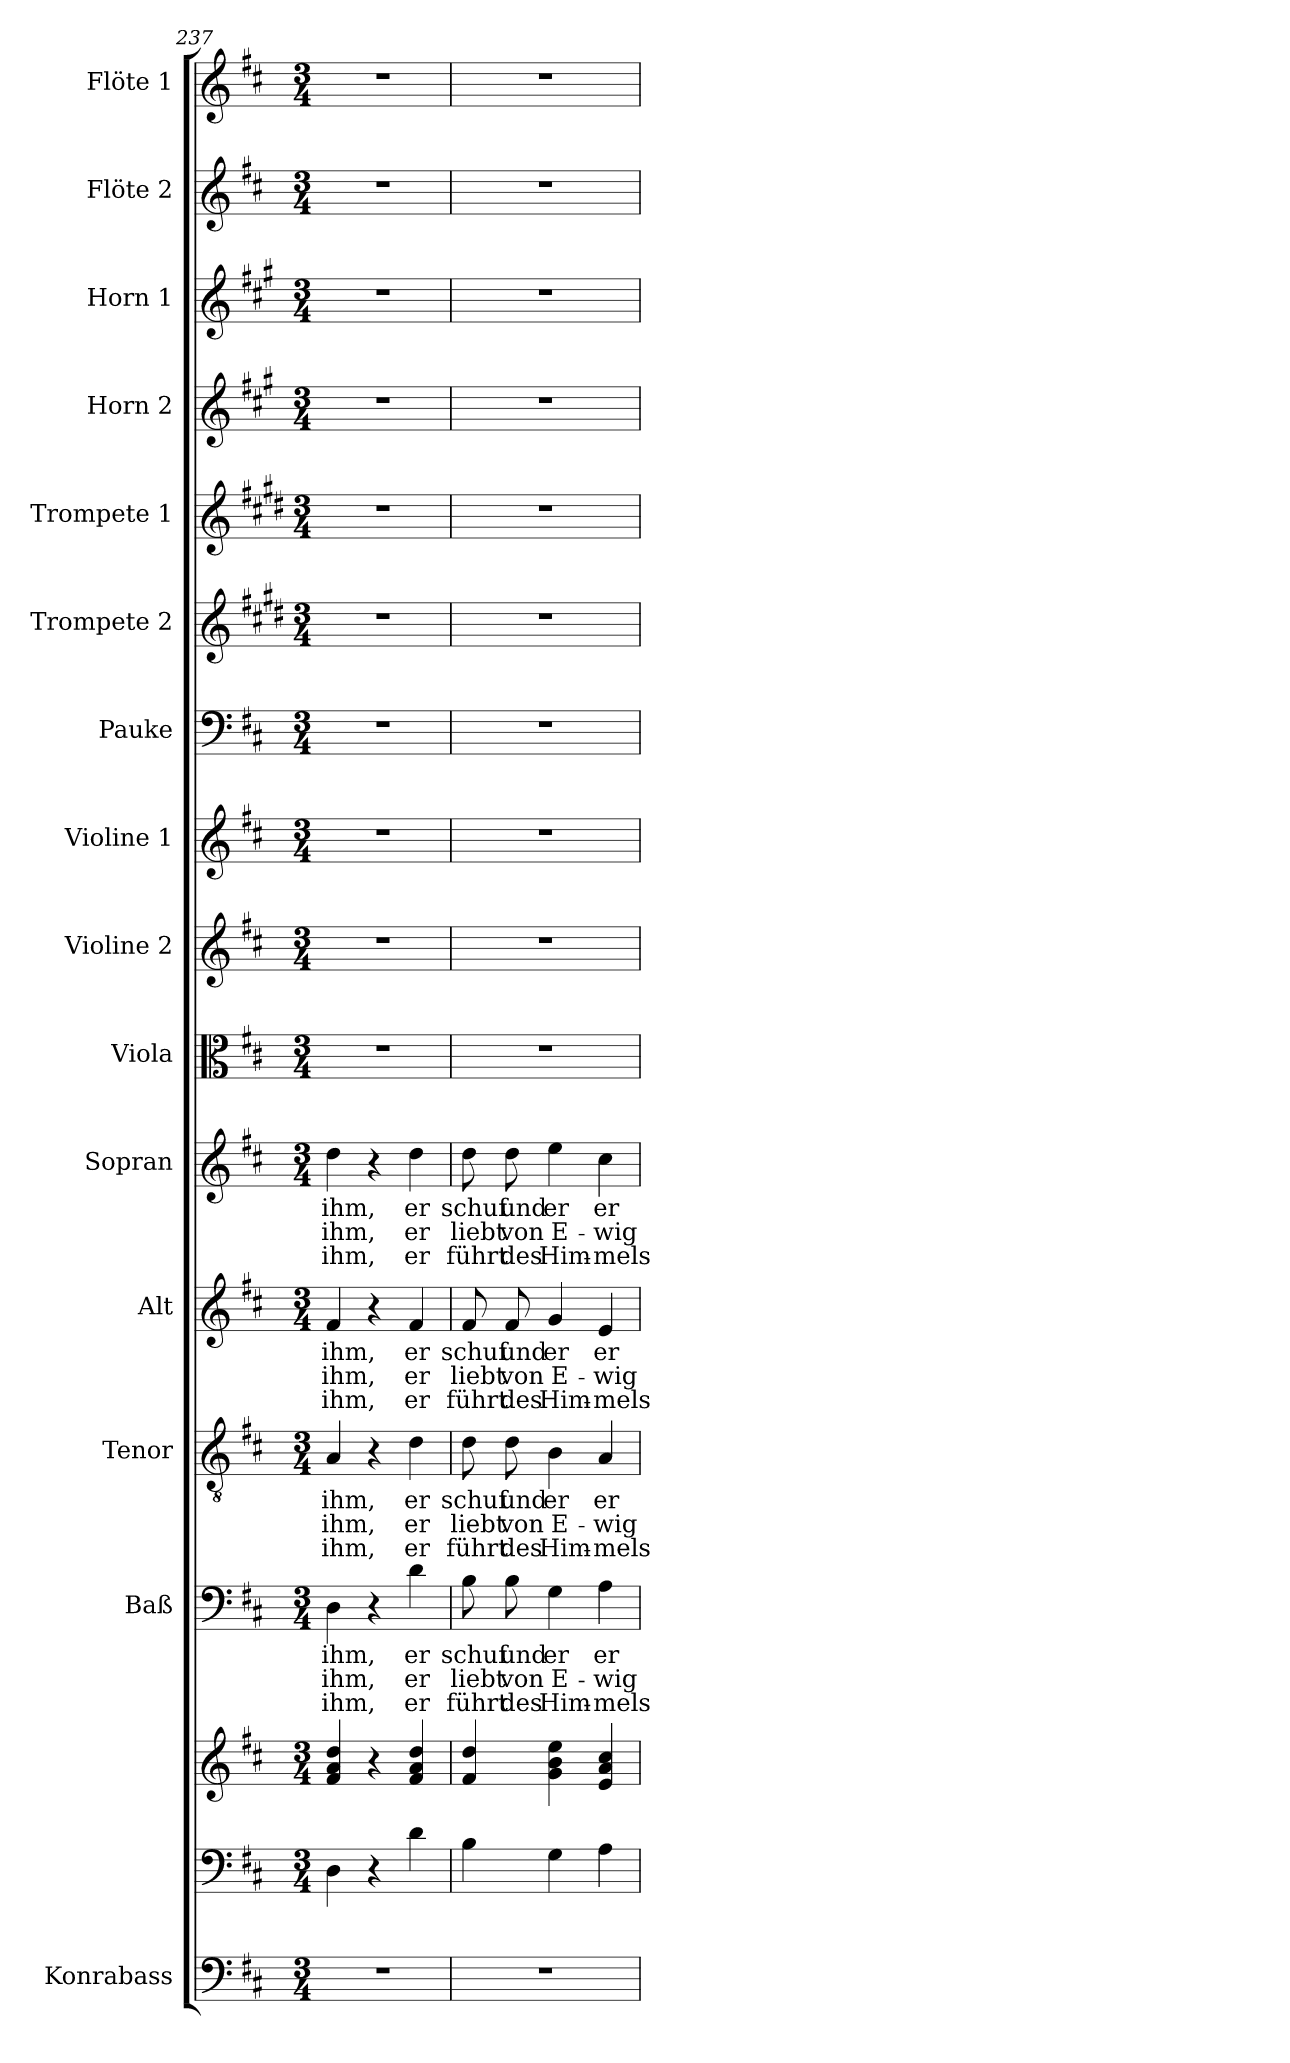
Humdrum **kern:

**kern	**kern	**kern	**kern	**text	**text	**text	**kern	**text	**text	**text	**kern	**text	**text	**text	**kern	**text	**text	**text	**kern	**kern	**kern	**kern	**kern	**kern	**kern	**kern	**kern	**kern
*part16	*part15	*part15	*part14	*part14	*part14	*part14	*part13	*part13	*part13	*part13	*part12	*part12	*part12	*part12	*part11	*part11	*part11	*part11	*part10	*part9	*part8	*part7	*part6	*part5	*part4	*part3	*part2	*part1
*staff17	*staff16	*staff15	*staff14	*staff14	*staff14	*staff14	*staff13	*staff13	*staff13	*staff13	*staff12	*staff12	*staff12	*staff12	*staff11	*staff11	*staff11	*staff11	*staff10	*staff9	*staff8	*staff7	*staff6	*staff5	*staff4	*staff3	*staff2	*staff1
*I"Konrabass	*	*	*I"Baß	*	*	*	*I"Tenor	*	*	*	*I"Alt	*	*	*	*I"Sopran	*	*	*	*I"Viola	*I"Violine 2	*I"Violine 1	*I"Pauke	*I"Trompete 2	*I"Trompete 1	*I"Horn 2	*I"Horn 1	*I"Flöte 2	*I"Flöte 1
*I'Kb.	*	*	*I'Baß	*	*	*	*I'Ten	*	*	*	*I'Alt	*	*	*	*I'Sop	*	*	*	*I'Vla.	*I'Vln. 2	*I'Vln. 1	*I'Pk.	*I'Trp. 2	*I'Trp. 1	*I'Hrn. 2	*I'Hrn. 1	*I'Fl. 2	*I'Fl. 1
*clefF4	*clefF4	*clefG2	*clefF4	*	*	*	*clefGv2	*	*	*	*clefG2	*	*	*	*clefG2	*	*	*	*clefC3	*clefG2	*clefG2	*clefF4	*clefG2	*clefG2	*clefG2	*clefG2	*clefG2	*clefG2
*ITrd7c12	*	*	*	*	*	*	*	*	*	*	*	*	*	*	*	*	*	*	*	*	*	*	*ITrd1c2	*ITrd1c2	*ITrd4c7	*ITrd4c7	*	*
*k[f#c#]	*k[f#c#]	*k[f#c#]	*k[f#c#]	*	*	*	*k[f#c#]	*	*	*	*k[f#c#]	*	*	*	*k[f#c#]	*	*	*	*k[f#c#]	*k[f#c#]	*k[f#c#]	*k[f#c#]	*k[f#c#]	*k[f#c#]	*k[f#c#]	*k[f#c#]	*k[f#c#]	*k[f#c#]
*D:	*D:	*D:	*D:	*	*	*	*D:	*	*	*	*D:	*	*	*	*D:	*	*	*	*D:	*D:	*D:	*D:	*D:	*D:	*D:	*D:	*D:	*D:
*M3/4	*M3/4	*M3/4	*M3/4	*	*	*	*M3/4	*	*	*	*M3/4	*	*	*	*M3/4	*	*	*	*M3/4	*M3/4	*M3/4	*M3/4	*M3/4	*M3/4	*M3/4	*M3/4	*M3/4	*M3/4
=237	=237	=237	=237	=237	=237	=237	=237	=237	=237	=237	=237	=237	=237	=237	=237	=237	=237	=237	=237	=237	=237	=237	=237	=237	=237	=237	=237	=237
!	!	!	!	!LO:LY:b	!LO:LY:b	!LO:LY:b	!	!LO:LY:b	!LO:LY:b	!LO:LY:b	!	!LO:LY:b	!LO:LY:b	!LO:LY:b	!	!LO:LY:b	!LO:LY:b	!LO:LY:b	!	!	!	!	!	!	!	!	!	!
2.r	4D\	4f#/ 4a/ 4dd/	4D\	ihm,	ihm,	ihm,	4A/	ihm,	ihm,	ihm,	4f#/	ihm,	ihm,	ihm,	4dd\	ihm,	ihm,	ihm,	2.r	2.r	2.r	2.r	2.r	2.r	2.r	2.r	2.r	2.r
.	4r	4r	4r	.	.	.	4r	.	.	.	4r	.	.	.	4r	.	.	.	.	.	.	.	.	.	.	.	.	.
!	!	!	!	!LO:LY:b	!LO:LY:b	!LO:LY:b	!	!LO:LY:b	!LO:LY:b	!LO:LY:b	!	!LO:LY:b	!LO:LY:b	!LO:LY:b	!	!LO:LY:b	!LO:LY:b	!LO:LY:b	!	!	!	!	!	!	!	!	!	!
.	4d\	4f#/ 4a/ 4dd/	4d\	er	er	er	4d\	er	er	er	4f#/	er	er	er	4dd\	er	er	er	.	.	.	.	.	.	.	.	.	.
=238	=238	=238	=238	=238	=238	=238	=238	=238	=238	=238	=238	=238	=238	=238	=238	=238	=238	=238	=238	=238	=238	=238	=238	=238	=238	=238	=238	=238
!	!	!	!	!LO:LY:b	!LO:LY:b	!LO:LY:b	!	!LO:LY:b	!LO:LY:b	!LO:LY:b	!	!LO:LY:b	!LO:LY:b	!LO:LY:b	!	!LO:LY:b	!LO:LY:b	!LO:LY:b	!	!	!	!	!	!	!	!	!	!
2.r	4B\	4f#/ 4dd/	8B\	schuf	liebt	führt	8d\	schuf	liebt	führt	8f#/	schuf	liebt	führt	8dd\	schuf	liebt	führt	2.r	2.r	2.r	2.r	2.r	2.r	2.r	2.r	2.r	2.r
!	!	!	!	!LO:LY:b	!LO:LY:b	!LO:LY:b	!	!LO:LY:b	!LO:LY:b	!LO:LY:b	!	!LO:LY:b	!LO:LY:b	!LO:LY:b	!	!LO:LY:b	!LO:LY:b	!LO:LY:b	!	!	!	!	!	!	!	!	!	!
.	.	.	8B\	und	von	des	8d\	und	von	des	8f#/	und	von	des	8dd\	und	von	des	.	.	.	.	.	.	.	.	.	.
!	!	!	!	!LO:LY:b	!LO:LY:b	!LO:LY:b	!	!LO:LY:b	!LO:LY:b	!LO:LY:b	!	!LO:LY:b	!LO:LY:b	!LO:LY:b	!	!LO:LY:b	!LO:LY:b	!LO:LY:b	!	!	!	!	!	!	!	!	!	!
.	4G\	4g\ 4b\ 4ee\	4G\	er	E-	Him-	4B\	er	E-	Him-	4g/	er	E-	Him-	4ee\	er	E-	Him-	.	.	.	.	.	.	.	.	.	.
!	!	!	!	!LO:LY:b	!LO:LY:b	!LO:LY:b	!	!LO:LY:b	!LO:LY:b	!LO:LY:b	!	!LO:LY:b	!LO:LY:b	!LO:LY:b	!	!LO:LY:b	!LO:LY:b	!LO:LY:b	!	!	!	!	!	!	!	!	!	!
.	4A\	4e/ 4a/ 4cc#/	4A\	er-	-wig-	-mels	4A/	er-	-wig-	-mels	4e/	er-	-wig-	-mels	4cc#\	er-	-wig-	-mels	.	.	.	.	.	.	.	.	.	.
=	=	=	=	=	=	=	=	=	=	=	=	=	=	=	=	=	=	=	=	=	=	=	=	=	=	=	=	=
*-	*-	*-	*-	*-	*-	*-	*-	*-	*-	*-	*-	*-	*-	*-	*-	*-	*-	*-	*-	*-	*-	*-	*-	*-	*-	*-	*-	*-
